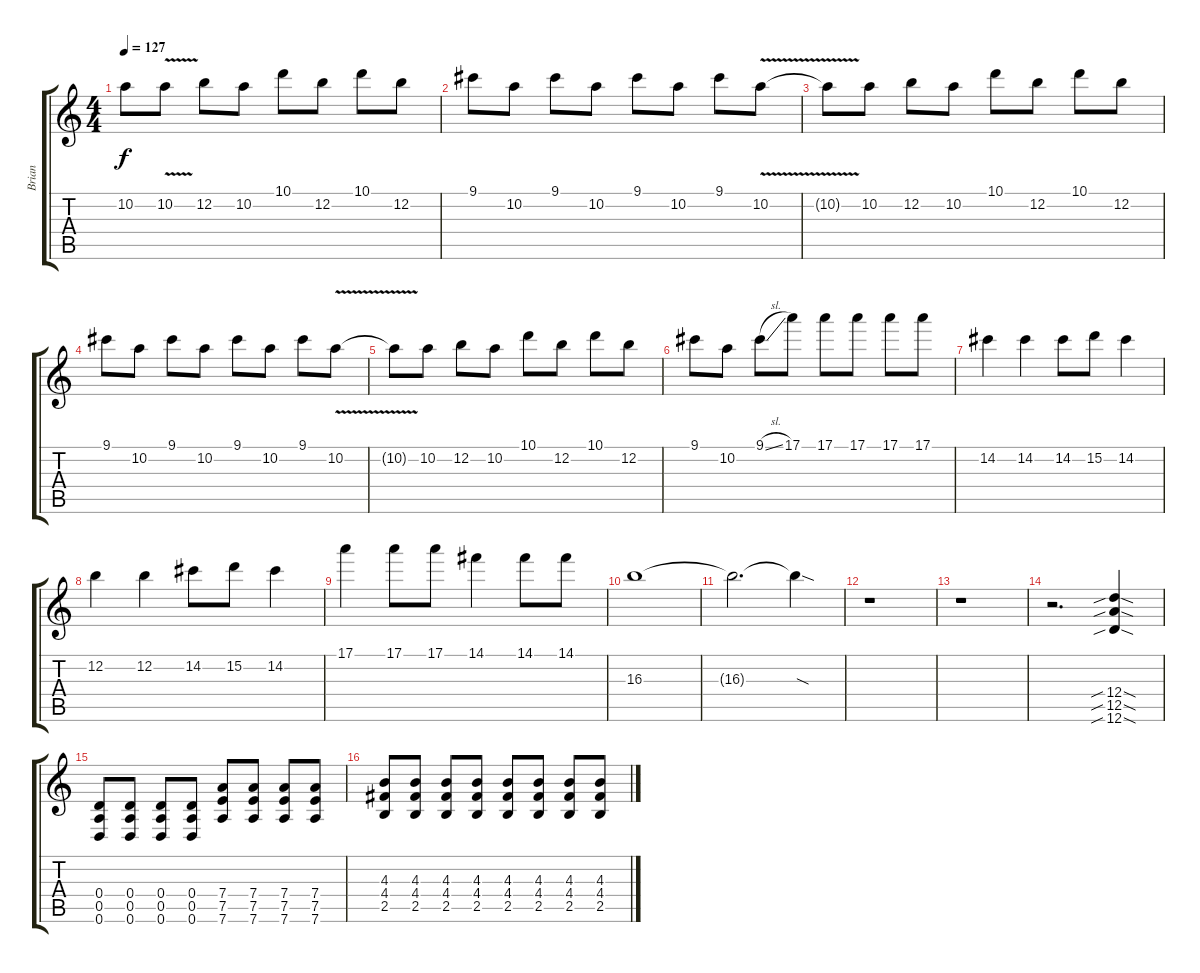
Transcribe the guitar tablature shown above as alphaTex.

\track ("Brian" "Brian") {instrument distortionguitar}
\staff {score tabs}
\tuning (E4 B3 G3 D3 A2 D2) {hide}
\ts (4 4)
\tempo 127
\clef g2
\ks c
10.2{t}.8{dy f} 10.2{v}.8 12.2.8 10.2.8 10.1.8 12.2.8 10.1.8 12.2.8 |
9.1.8 10.2.8 9.1.8 10.2.8 9.1.8 10.2.8 9.1.8 10.2{v}.8 |
10.2{t}.8 10.2.8 12.2.8 10.2.8 10.1.8 12.2.8 10.1.8 12.2.8 |
9.1.8 10.2.8 9.1.8 10.2.8 9.1.8 10.2.8 9.1.8 10.2{v}.8 |
10.2{t}.8 10.2.8 12.2.8 10.2.8 10.1.8 12.2.8 10.1.8 12.2.8 |
9.1.8 10.2.8 9.1{sl}.8 17.1.8 17.1.8 17.1.8 17.1.8 17.1.8 |
14.2.4 14.2.4 14.2.8 15.2.8 14.2.4 |
12.2.4 12.2.4 14.2.8 15.2.8 14.2.4 |
17.1.4 17.1.8 17.1.8 14.1.4 14.1.8 14.1.8 |
16.3.1 |
16.3{t}.2{d} 16.3{sod t}.4 |
r.1 |
r.1 |
r.2{d} (12.4{sib sod} 12.5{sib sod} 12.6{sib sod}).4 |
(0.4 0.5 0.6).8 (0.4 0.5 0.6).8 (0.4 0.5 0.6).8 (0.4 0.5 0.6).8 (7.4 7.5 7.6).8 (7.4 7.5 7.6).8 (7.4 7.5 7.6).8 (7.4 7.5 7.6).8 |
(4.3 4.4 2.5).8 (4.3 4.4 2.5).8 (4.3 4.4 2.5).8 (4.3 4.4 2.5).8 (4.3 4.4 2.5).8 (4.3 4.4 2.5).8 (4.3 4.4 2.5).8 (4.3 4.4 2.5).8
